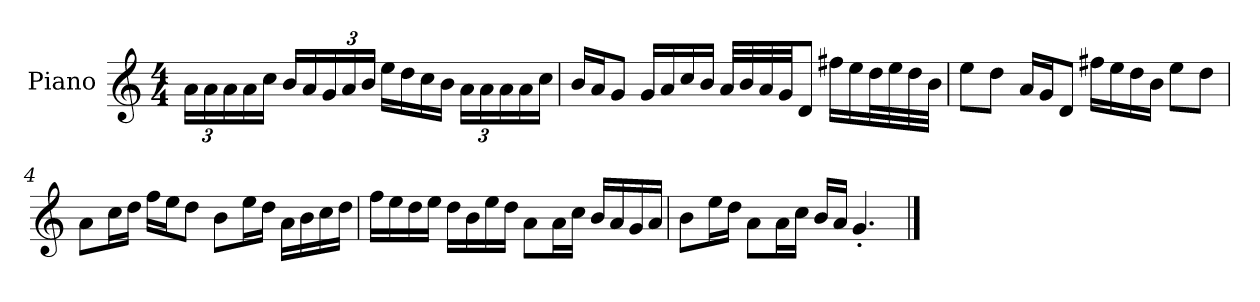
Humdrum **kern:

**kern
*part1
*staff1
*I"Piano
*I'P-no
*clefG2
*k[]
*M4/4
*MM90
*Xbrackettup
=1
24a\LL
24a\
24a\
16a\
16cc\JJ
16b/LL
16a/
24g/
24a/
24b/JJ
16ee\LL
16dd\
16cc\
16b\JJ
24a\LL
24a\
24a\
16a\
16cc\JJ
=2
16b/LL
16a/J
8g/J
16g/LL
16a/
16cc/
16b/JJ
32a/LLL
32b/
32a/
32g/JJ
8d/J
16ff#X\LL
16ee\
32dd\L
32ee\
32dd\
32b\JJJ
!!LO:LB:g=z
=3
8ee\L
8dd\J
16a/LL
16g/J
8d/J
16ff#X\LL
16ee\
16dd\
16b\JJ
8ee\L
8dd\J
=4
8a\L
16cc\L
16dd\JJ
16ff\LL
16ee\J
8dd\J
8b\L
16ee\L
16dd\JJ
16a\LL
16b\
16cc\
16dd\JJ
=5
16ff\LL
16ee\
16dd\
16ee\JJ
16dd\LL
16b\
16ee\
16dd\JJ
8a\L
16a\L
16cc\JJ
16b/LL
16a/
16g/
16a/JJ
!!LO:LB:g=z
=6
8b\L
16ee\L
16dd\JJ
8a\L
16a\L
16cc\JJ
16b/LL
16a/JJ
4.g'/
==
*-
